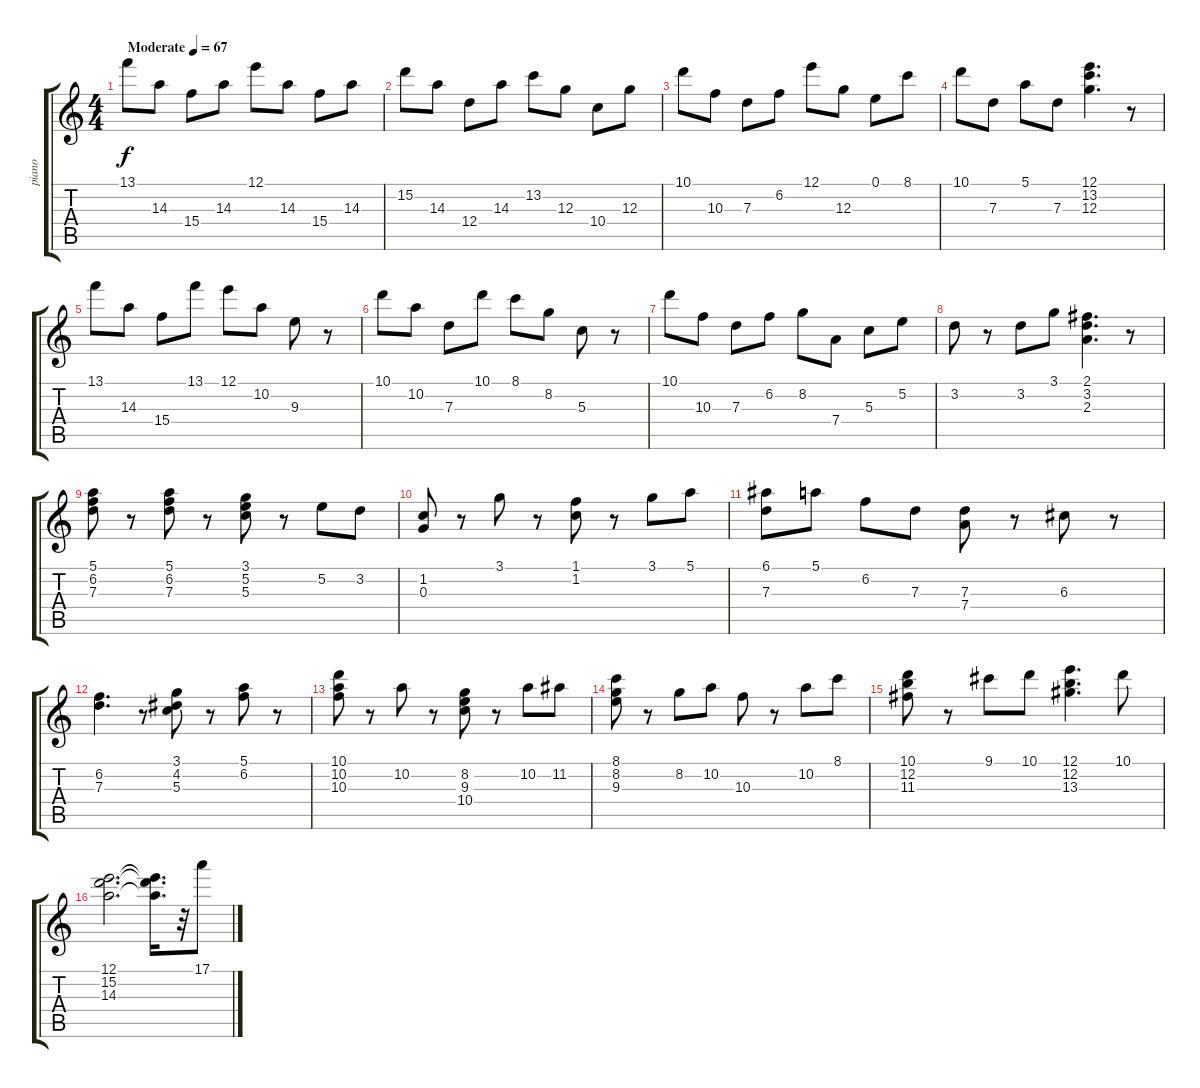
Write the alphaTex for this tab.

\track ("piano" "piano") {instrument acousticguitarsteel}
\staff {score tabs}
\tuning (E4 B3 G3 D3 A2 E2) {hide}
\ts (4 4)
\tempo (67 "Moderate")
\clef g2
\ks c
13.1.8{dy f instrument acousticguitarsteel} 14.3.8 15.4.8 14.3.8 12.1.8 14.3.8 15.4.8 14.3.8 |
15.2.8 14.3.8 12.4.8 14.3.8 13.2.8 12.3.8 10.4.8 12.3.8 |
10.1.8 10.3.8 7.3.8 6.2.8 12.1.8 12.3.8 0.1.8 8.1.8 |
10.1.8 7.3.8 5.1.8 7.3.8 (12.1 13.2 12.3).4{d} r.8 |
13.1.8 14.3.8 15.4.8 13.1.8 12.1.8 10.2.8 9.3.8 r.8 |
10.1.8 10.2.8 7.3.8 10.1.8 8.1.8 8.2.8 5.3.8 r.8 |
10.1.8 10.3.8 7.3.8 6.2.8 8.2.8 7.4.8 5.3.8 5.2.8 |
3.2.8 r.8 3.2.8 3.1.8 (2.1 3.2 2.3).4{d} r.8 |
(5.1 6.2 7.3).8 r.8 (5.1 6.2 7.3).8 r.8 (3.1 5.2 5.3).8 r.8 5.2.8 3.2.8 |
(1.2 0.3).8 r.8 3.1.8 r.8 (1.1 1.2).8 r.8 3.1.8 5.1.8 |
(6.1 7.3).8 5.1.8 6.2.8 7.3.8 (7.3 7.4).8 r.8 6.3.8 r.8 |
(6.2 7.3).4{d} r.8 (3.1 4.2 5.3).8 r.8 (5.1 6.2).8 r.8 |
(10.1 10.2 10.3).8 r.8 10.2.8 r.8 (8.2 9.3 10.4).8 r.8 10.2.8 11.2.8 |
(8.1 8.2 9.3).8 r.8 8.2.8 10.2.8 10.3.8 r.8 10.2.8 8.1.8 |
(10.1 12.2 11.3).8 r.8 9.1.8 10.1.8 (12.1 12.2 13.3).4{d} 10.1.8 |
(12.1 15.2 14.3).2{d} (12.1{t} 15.2{t} 14.3{t}).16{d} r.32 17.1.8
